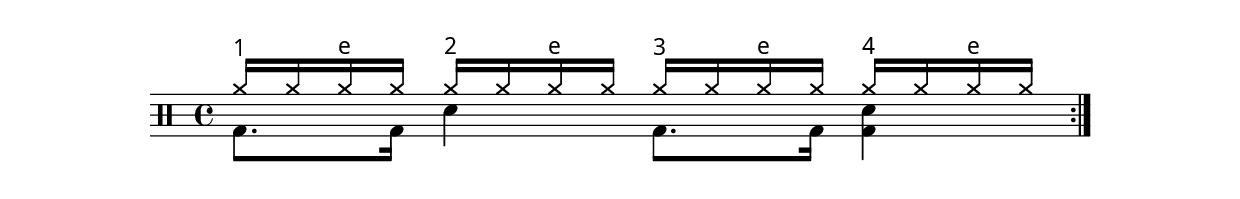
\version "2.24.4"

\include "global.ily"

global = {
  \key c \major
  \time 4/4
}

drumOne = \drummode {
  \global

  \repeat volta 2 {
    cymr16^"1"
    cymr16
    cymr16^"e"
    cymr16

    cymr16^"2"
    cymr16
    cymr16^"e"
    cymr16

    cymr16^"3"
    cymr16
    cymr16^"e"
    cymr16

    cymr16^"4"
    cymr16
    cymr16^"e"
    cymr16
  }
}

drumTwo = \drummode {
  \global
  bassdrum8. bassdrum16 snare4 bassdrum8. bassdrum16 <bassdrum snare>4
}

\score {
  \new DrumStaff
  <<
    \new DrumVoice { \voiceOne \drumOne }
    \new DrumVoice { \voiceTwo \drumTwo }
  >>
  \layout { }
}
